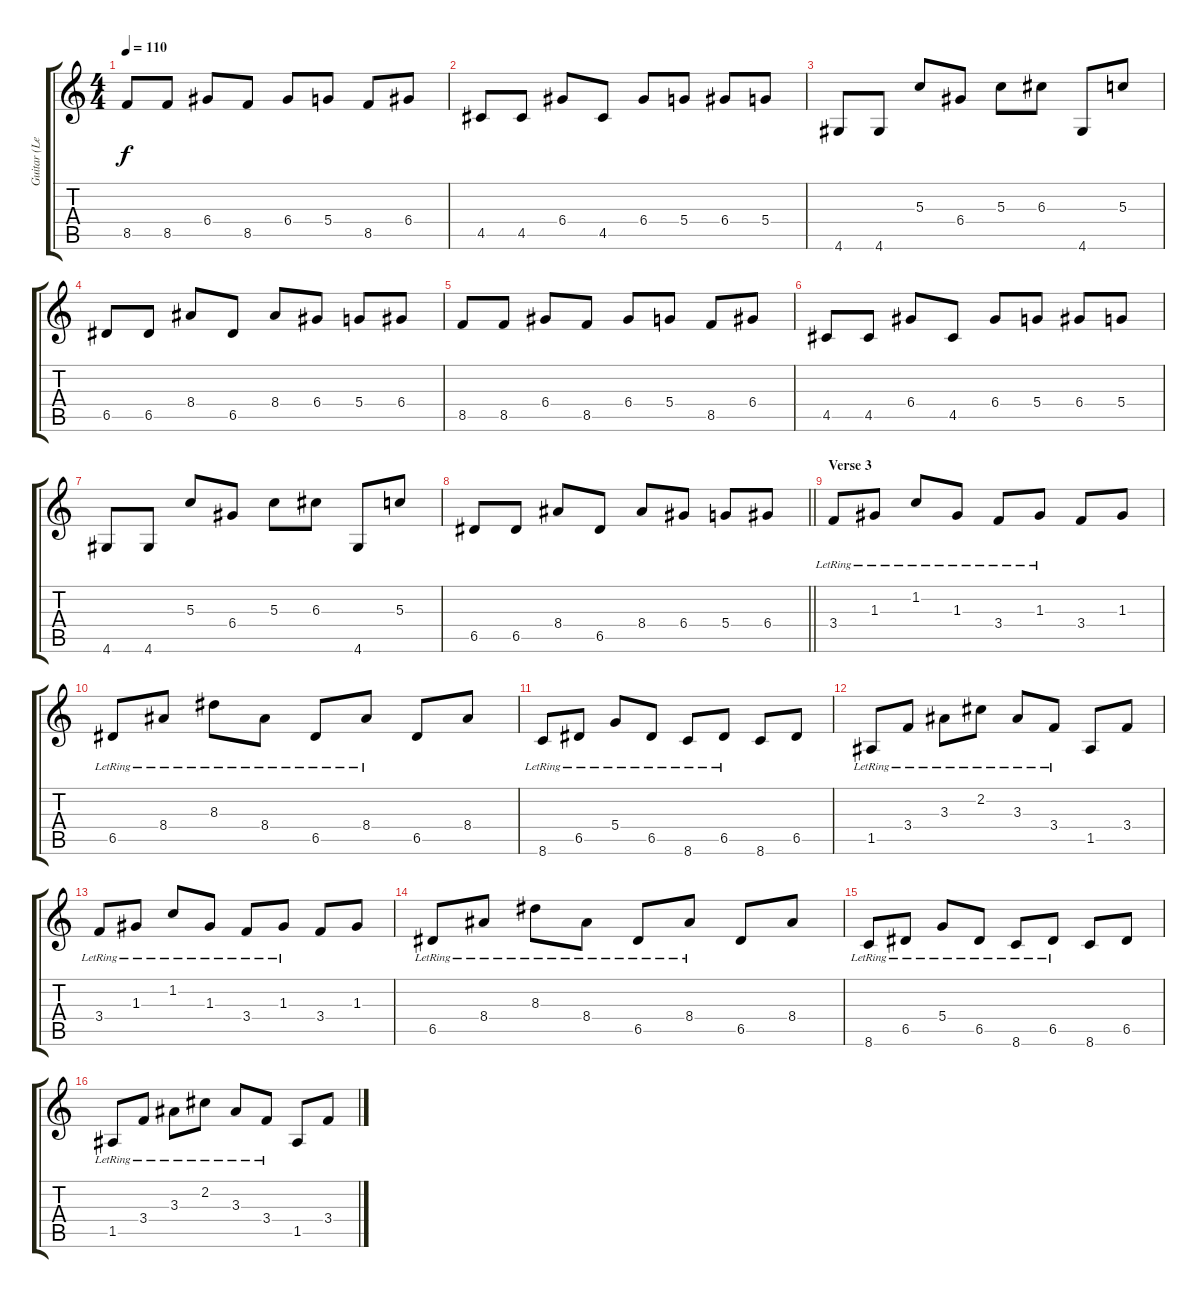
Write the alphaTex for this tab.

\track ("Guitar (Lead)" "Guitar (Le") {instrument distortionguitar}
\staff {score tabs}
\tuning (E4 B3 G3 D3 A2 E2) {hide}
\ts (4 4)
\tempo 110
\clef g2
\ks c
8.5.8{dy f} 8.5.8 6.4.8 8.5.8 6.4.8 5.4.8 8.5.8 6.4.8 |
4.5.8 4.5.8 6.4.8 4.5.8 6.4.8 5.4.8 6.4.8 5.4.8 |
4.6.8 4.6.8 5.3.8 6.4.8 5.3.8 6.3.8 4.6.8 5.3.8 |
6.5.8 6.5.8 8.4.8 6.5.8 8.4.8 6.4.8 5.4.8 6.4.8 |
8.5.8 8.5.8 6.4.8 8.5.8 6.4.8 5.4.8 8.5.8 6.4.8 |
4.5.8 4.5.8 6.4.8 4.5.8 6.4.8 5.4.8 6.4.8 5.4.8 |
4.6.8 4.6.8 5.3.8 6.4.8 5.3.8 6.3.8 4.6.8 5.3.8 |
\barLineRight lightlight
6.5.8 6.5.8 8.4.8 6.5.8 8.4.8 6.4.8 5.4.8 6.4.8 |
\section ("" "Verse 3")
3.4{lr}.8 1.3{lr}.8 1.2{lr}.8 1.3{lr}.8 3.4{lr}.8 1.3{lr}.8 3.4.8 1.3.8 |
6.5{lr}.8 8.4{lr}.8 8.3{lr}.8 8.4{lr}.8 6.5{lr}.8 8.4{lr}.8 6.5.8 8.4.8 |
8.6{lr}.8 6.5{lr}.8 5.4{lr}.8 6.5{lr}.8 8.6{lr}.8 6.5{lr}.8 8.6.8 6.5.8 |
1.5{lr}.8 3.4{lr}.8 3.3{lr}.8 2.2{lr}.8 3.3{lr}.8 3.4{lr}.8 1.5.8 3.4.8 |
3.4{lr}.8 1.3{lr}.8 1.2{lr}.8 1.3{lr}.8 3.4{lr}.8 1.3{lr}.8 3.4.8 1.3.8 |
6.5{lr}.8 8.4{lr}.8 8.3{lr}.8 8.4{lr}.8 6.5{lr}.8 8.4{lr}.8 6.5.8 8.4.8 |
8.6{lr}.8 6.5{lr}.8 5.4{lr}.8 6.5{lr}.8 8.6{lr}.8 6.5{lr}.8 8.6.8 6.5.8 |
1.5{lr}.8 3.4{lr}.8 3.3{lr}.8 2.2{lr}.8 3.3{lr}.8 3.4{lr}.8 1.5.8 3.4.8
